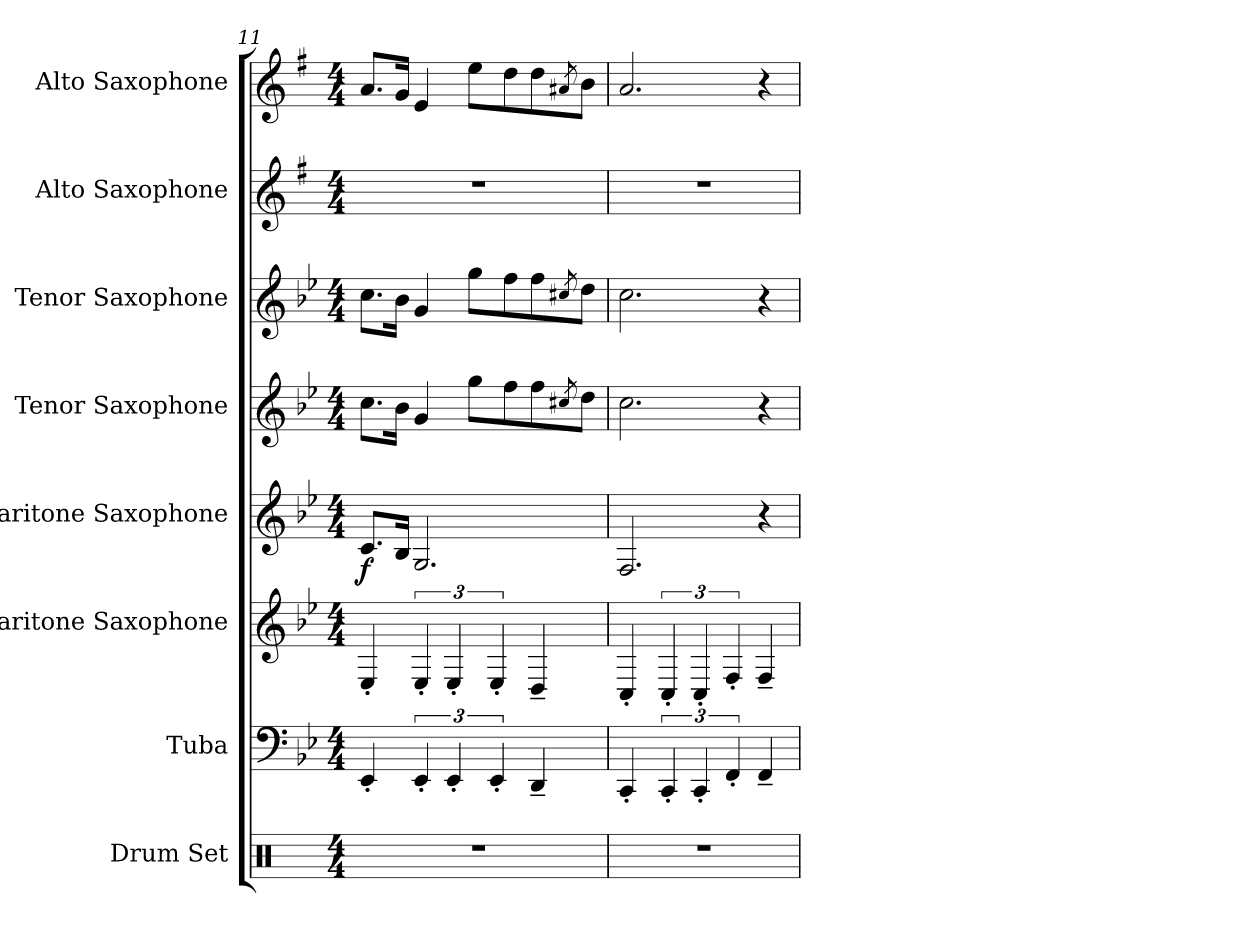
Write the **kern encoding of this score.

**kern	**kern	**kern	**kern	**dynam	**kern	**kern	**kern	**kern
*part8	*part7	*part6	*part5	*part5	*part4	*part3	*part2	*part1
*staff8	*staff7	*staff6	*staff5	*staff5	*staff4	*staff3	*staff2	*staff1
*I"Drum Set	*I"Tuba	*I"Baritone Saxophone	*I"Baritone Saxophone	*	*I"Tenor Saxophone	*I"Tenor Saxophone	*I"Alto Saxophone	*I"Alto Saxophone
*I'Drs.	*I'Tba.	*I'Bar. Sax.	*I'Bar. Sax.	*	*I'T. Sax.	*I'T. Sax.	*I'A. Sax.	*I'A. Sax.
*clefX	*clefF4	*clefG2	*clefG2	*	*clefG2	*clefG2	*clefG2	*clefG2
*	*	*ITrd12c21	*ITrd12c21	*	*ITrd8c14	*ITrd8c14	*ITrd5c9	*ITrd5c9
*k[]	*k[b-e-]	*k[b-e-]	*k[b-e-]	*	*k[b-e-]	*k[b-e-]	*k[b-e-]	*k[b-e-]
*M4/4	*M4/4	*M4/4	*M4/4	*	*M4/4	*M4/4	*M4/4	*M4/4
=11	=11	=11	=11	=11	=11	=11	=11	=11
!	!	!	!	!LO:DY:b	!	!	!	!
1r	4EE-'/	4EE-'/	8.C/L	f	8.c\L	8.c\L	1r	8.c/L
.	.	.	16BB-/Jk	.	16B-\Jk	16B-\Jk	.	16B-/Jk
.	6EE-'/	6EE-'/	2.GG/	.	4G/	4G/	.	4G/
.	6EE-'/	6EE-'/	.	.	.	.	.	.
.	.	.	.	.	8g\L	8g\L	.	8g\L
.	6EE-'/	6EE-'/	.	.	.	.	.	.
.	.	.	.	.	8f\	8f\	.	8f\
.	4DD~/	4DD~/	.	.	8f\	8f\	.	8f\
.	.	.	.	.	8qc#X/	8qc#X/	.	8qc#X/
.	.	.	.	.	8d\J	8d\J	.	8d\J
!!LO:PB:g=z
=12	=12	=12	=12	=12	=12	=12	=12	=12
1r	4CC'/	4CC'/	2.FF/	.	2.c\	2.c\	1r	2.c/
.	6CC'/	6CC'/	.	.	.	.	.	.
.	6CC'/	6CC'/	.	.	.	.	.	.
.	6FF'/	6FF'/	.	.	.	.	.	.
.	4FF~/	4FF~/	4r	.	4r	4r	.	4r
=	=	=	=	=	=	=	=	=
*-	*-	*-	*-	*-	*-	*-	*-	*-
